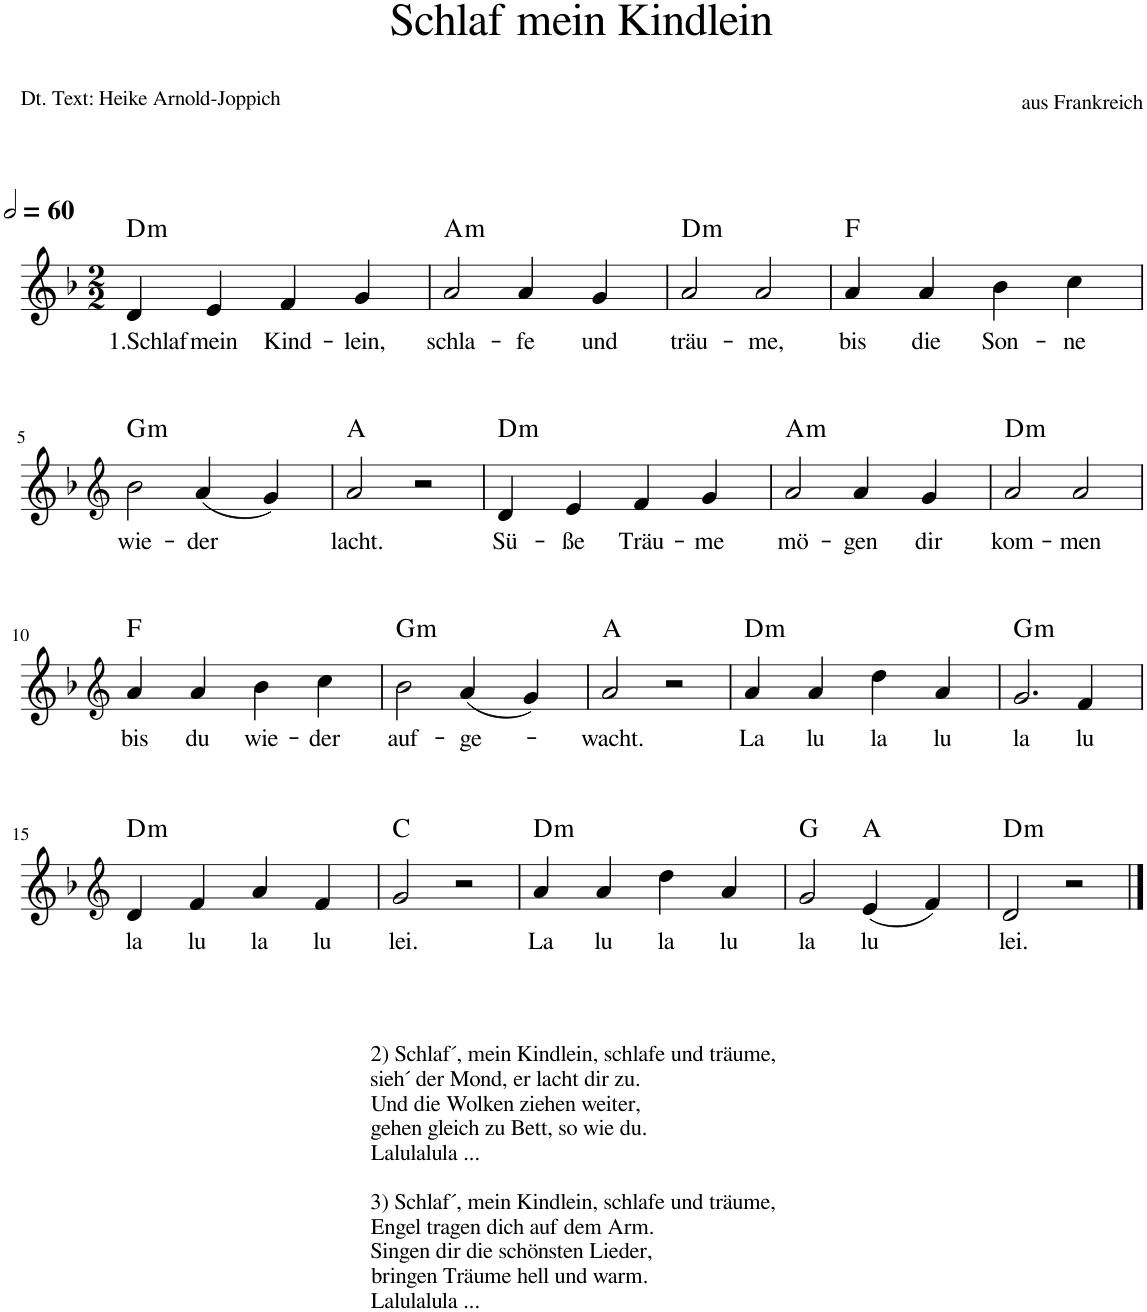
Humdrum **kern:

**kern	**text	**harte
*part1	*part1	*part1
*staff1	*staff1	*
*I"unbenannt1	*	*
*clefG2	*	*
*k[b-]	*	*
*M2/2	*	*
*MM120	*	*
=1	=1	=1
!	!LO:LY:b	!LO:H:kt=m
4d/	1.Schlaf	D:min
!	!LO:LY:b	!
4e/	mein	.
!	!LO:LY:b	!
4f/	Kind-	.
!	!LO:LY:b	!
4g/	lein,	.
=2	=2	=2
!	!LO:LY:b	!LO:H:kt=m
2a/	schla-	A:min
!	!LO:LY:b	!
4a/	fe	.
!	!LO:LY:b	!
4g/	und	.
=3	=3	=3
!	!LO:LY:b	!LO:H:kt=m
2a/	träu-	D:min
!	!LO:LY:b	!
2a/	me,	.
=4	=4	=4
!	!LO:LY:b	!
4a/	bis	F:maj
!	!LO:LY:b	!
4a/	die	.
!	!LO:LY:b	!
4b-\	Son-	.
!	!LO:LY:b	!
4cc\	ne	.
!!LO:LB:g=z
=5	=5	=5
*clefG2	*	*
!	!LO:LY:b	!LO:H:kt=m
2b-\	wie-	G:min
!	!LO:LY:b	!
(4a/	der	.
4g/)	.	.
=6	=6	=6
!	!LO:LY:b	!
2a/	lacht.	A:maj
2r	.	.
=7	=7	=7
!	!LO:LY:b	!LO:H:kt=m
4d/	Sü-	D:min
!	!LO:LY:b	!
4e/	ße	.
!	!LO:LY:b	!
4f/	Träu-	.
!	!LO:LY:b	!
4g/	me	.
=8	=8	=8
!	!LO:LY:b	!LO:H:kt=m
2a/	mö-	A:min
!	!LO:LY:b	!
4a/	gen	.
!	!LO:LY:b	!
4g/	dir	.
=9	=9	=9
!	!LO:LY:b	!LO:H:kt=m
2a/	kom-	D:min
!	!LO:LY:b	!
2a/	men	.
!!LO:LB:g=z
=10	=10	=10
*clefG2	*	*
!	!LO:LY:b	!
4a/	bis	F:maj
!	!LO:LY:b	!
4a/	du	.
!	!LO:LY:b	!
4b-\	wie-	.
!	!LO:LY:b	!
4cc\	der	.
=11	=11	=11
!	!LO:LY:b	!LO:H:kt=m
2b-\	auf-	G:min
!	!LO:LY:b	!
(4a/	ge-	.
4g/)	.	.
=12	=12	=12
!	!LO:LY:b	!
2a/	wacht.	A:maj
2r	.	.
=13	=13	=13
!	!LO:LY:b	!LO:H:kt=m
4a/	La	D:min
!	!LO:LY:b	!
4a/	lu	.
!	!LO:LY:b	!
4dd\	la	.
!	!LO:LY:b	!
4a/	lu	.
=14	=14	=14
!	!LO:LY:b	!LO:H:kt=m
2.g/	la	G:min
!	!LO:LY:b	!
4f/	lu	.
!!LO:LB:g=z
=15	=15	=15
*clefG2	*	*
!	!LO:LY:b	!LO:H:kt=m
4d/	la	D:min
!	!LO:LY:b	!
4f/	lu	.
!	!LO:LY:b	!
4a/	la	.
!	!LO:LY:b	!
4f/	lu	.
=16	=16	=16
!	!LO:LY:b	!
2g/	lei.	C:maj
2r	.	.
=17	=17	=17
!LO:TX:b:t=2) Schlaf´, mein Kindlein, schlafe und träume,	!	!
!LO:TX:b:t=sieh´ der Mond, er lacht dir zu.	!	!
!LO:TX:b:t=Und die Wolken ziehen weiter,	!	!
!LO:TX:b:t=gehen gleich zu Bett, so wie du.	!	!
!LO:TX:b:t=Lalulalula ...	!	!
!LO:TX:b:t=3) Schlaf´, mein Kindlein, schlafe und träume,	!	!
!LO:TX:b:t=Engel tragen dich auf dem Arm.	!	!
!LO:TX:b:t=Singen dir die schönsten Lieder,	!	!
!LO:TX:b:t=bringen Träume hell und warm.	!	!
!LO:TX:b:t=Lalulalula ...	!	!
!	!LO:LY:b	!LO:H:kt=m
4a/	La	D:min
!	!LO:LY:b	!
4a/	lu	.
!	!LO:LY:b	!
4dd\	la	.
!	!LO:LY:b	!
4a/	lu	.
=18	=18	=18
!	!LO:LY:b	!
2g/	la	G:maj
!	!LO:LY:b	!
(4e/	lu	A:maj
4f/)	.	.
=19	=19	=19
!	!LO:LY:b	!LO:H:kt=m
2d/	lei.	D:min
2r	.	.
==	==	==
*-	*-	*-
